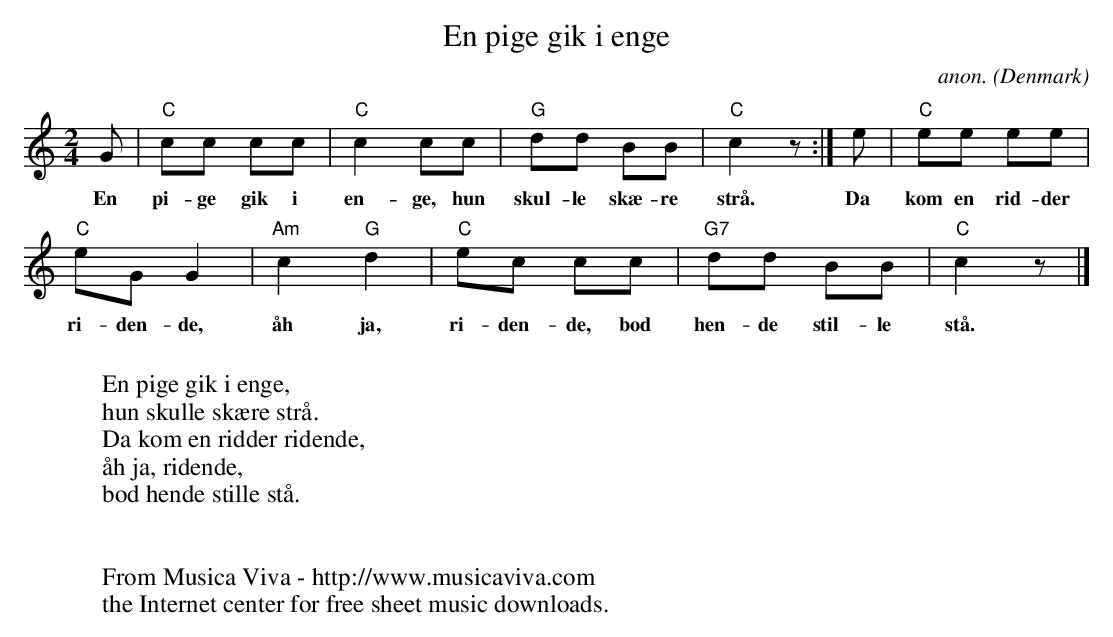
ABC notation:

X:1
T:En pige gik i enge
C:anon.
O:Denmark
M:2/4
L:1/8
K:C
G|"C"cc cc|"C"c2 cc|"G"dd BB|"C"c2 z:|e|"C"ee ee|
w:En pi-ge gik i en-ge, hun skul-le sk\ae-re str\aa. Da kom en rid-der
"C"eG G2|"Am"c2 "G"d2|"C"ec cc|"G7"dd BB|"C"c2 z|]
w:ri-den-de, \aah ja, ri-den-de, b\od hen-de stil-le st\aa.
W:
W:En pige gik i enge,
W:hun skulle sk\aere str\aa.
W:Da kom en ridder ridende,
W:  \aah ja, ridende,
W:b\od hende stille st\aa.
W:
W:
W:  From Musica Viva - http://www.musicaviva.com
W:  the Internet center for free sheet music downloads.
